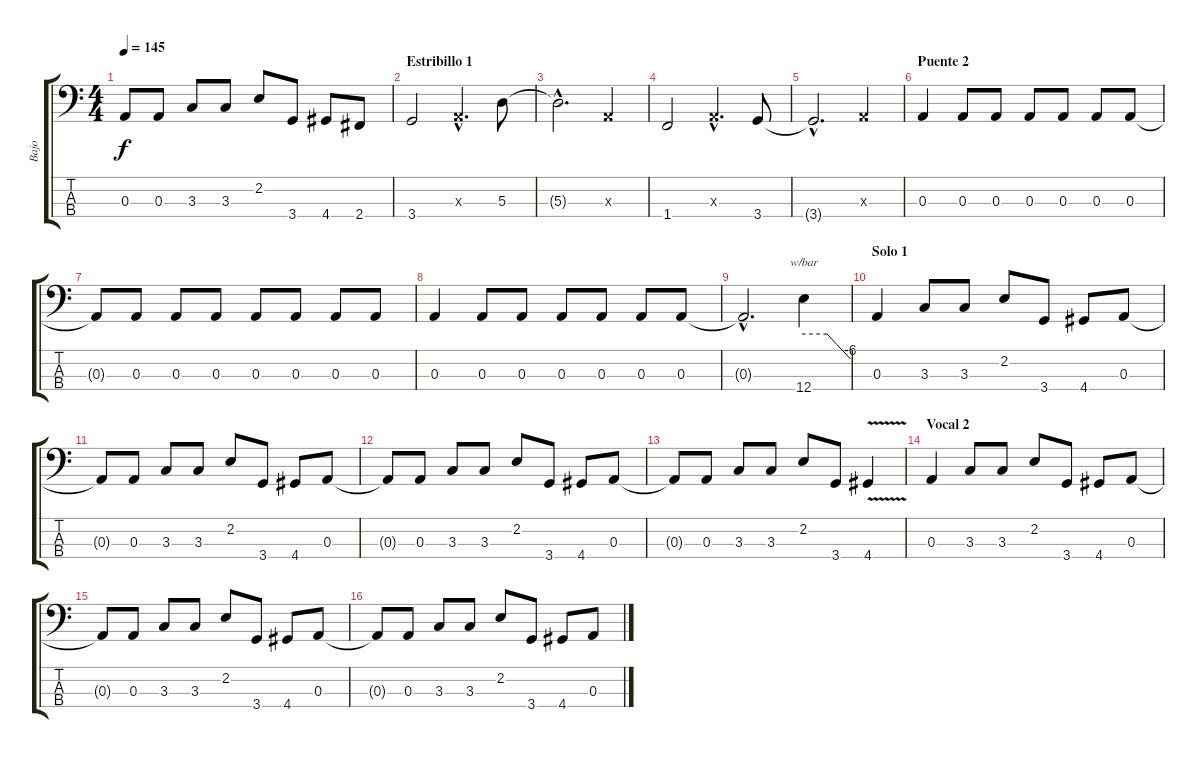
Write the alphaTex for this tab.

\track ("Bajo" "Bajo") {instrument electricbasspick}
\staff {score tabs}
\tuning (G2 D2 A1 E1) {hide}
\ts (4 4)
\tempo 145
\clef f4
\ks c
0.3{t}.8{dy f} 0.3.8 3.3.8 3.3.8 2.2.8 3.4.8 4.4.8 2.4.8 |
\section ("" "Estribillo 1")
3.4.2 0.3{hac x}.4{d} 5.3.8 |
5.3{hac t}.2{d} 0.3{x}.4 |
1.4.2 0.3{hac x}.4{d} 3.4.8 |
3.4{hac t}.2{d} 0.3{x}.4 |
\section ("" "Puente 2")
0.3.4 0.3.8 0.3.8 0.3.8 0.3.8 0.3.8 0.3.8 |
0.3{t}.8 0.3.8 0.3.8 0.3.8 0.3.8 0.3.8 0.3.8 0.3.8 |
0.3.4 0.3.8 0.3.8 0.3.8 0.3.8 0.3.8 0.3.8 |
0.3{hac t}.2{d} 12.4.4{tbe (custom default 0 0 30 0 60 -24)} |
\section ("" "Solo 1")
0.3.4 3.3.8 3.3.8 2.2.8 3.4.8 4.4.8 0.3.8 |
0.3{t}.8 0.3.8 3.3.8 3.3.8 2.2.8 3.4.8 4.4.8 0.3.8 |
0.3{t}.8 0.3.8 3.3.8 3.3.8 2.2.8 3.4.8 4.4.8 0.3.8 |
0.3{t}.8 0.3.8 3.3.8 3.3.8 2.2.8 3.4.8 4.4{v}.4 |
\section ("" "Vocal 2")
0.3.4 3.3.8 3.3.8 2.2.8 3.4.8 4.4.8 0.3.8 |
0.3{t}.8 0.3.8 3.3.8 3.3.8 2.2.8 3.4.8 4.4.8 0.3.8 |
0.3{t}.8 0.3.8 3.3.8 3.3.8 2.2.8 3.4.8 4.4.8 0.3.8
